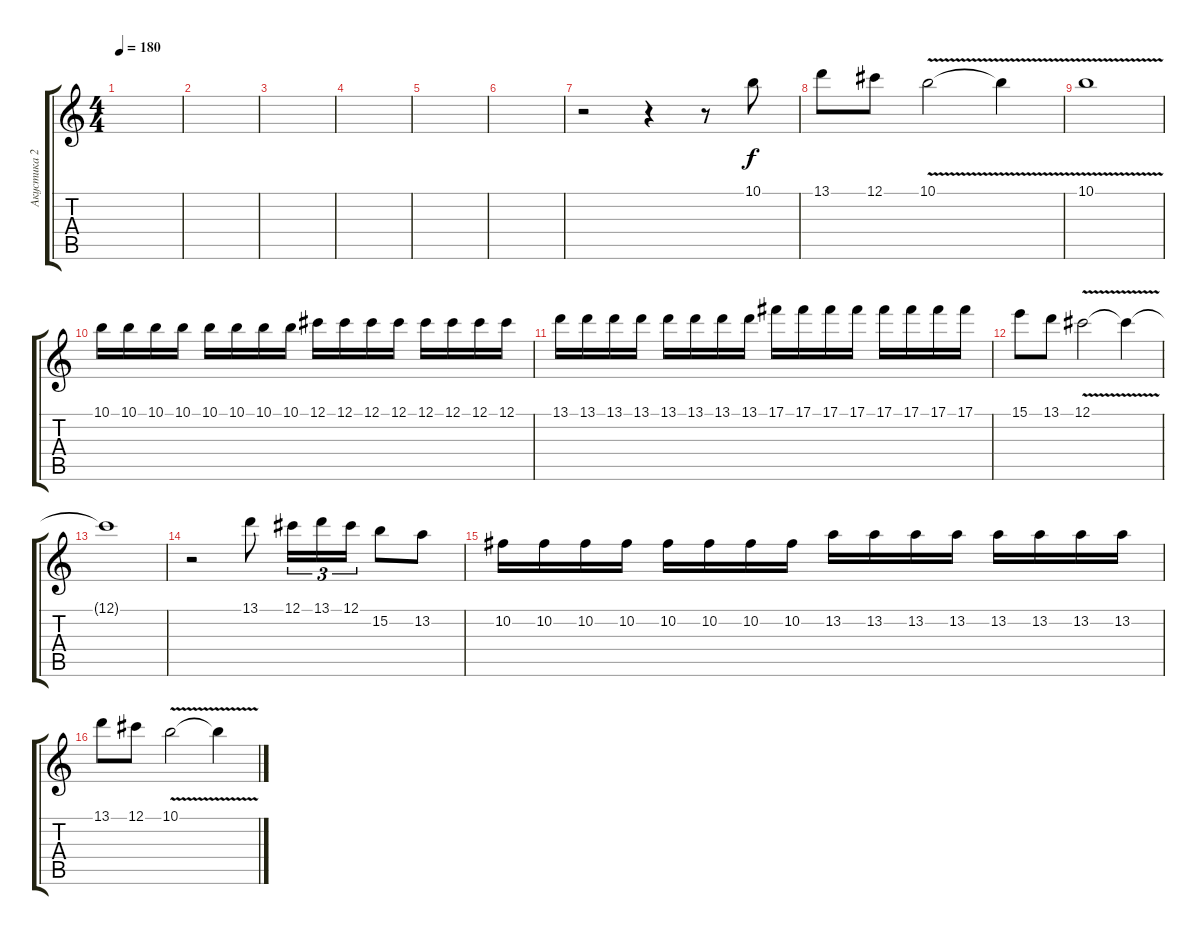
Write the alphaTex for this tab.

\track ("Акустика 2" "Акустика 2") {instrument electricguitarclean}
\staff {score tabs}
\tuning (Db4 Ab3 E3 B2 Gb2 B1) {hide}
\ts (4 4)
\tempo 180
\clef g2
\ks c
|
|
|
|
|
|
r.2 r.4 r.8 10.1.8 |
13.1.8 12.1.8 10.1{v}.2 10.1{t}.4 |
10.1{v}.1 |
10.1.16 10.1.16 10.1.16 10.1.16 10.1.16 10.1.16 10.1.16 10.1.16 12.1.16 12.1.16 12.1.16 12.1.16 12.1.16 12.1.16 12.1.16 12.1.16 |
13.1.16 13.1.16 13.1.16 13.1.16 13.1.16 13.1.16 13.1.16 13.1.16 17.1.16 17.1.16 17.1.16 17.1.16 17.1.16 17.1.16 17.1.16 17.1.16 |
15.1.8 13.1.8 12.1{v}.2 12.1{t}.4 |
12.1{t}.1 |
r.2 13.1.8 12.1.16{tu (3 2)} 13.1.16{tu (3 2)} 12.1.16{tu (3 2)} 15.2.8 13.2.8 |
10.2.16 10.2.16 10.2.16 10.2.16 10.2.16 10.2.16 10.2.16 10.2.16 13.2.16 13.2.16 13.2.16 13.2.16 13.2.16 13.2.16 13.2.16 13.2.16 |
13.1.8 12.1.8 10.1{v}.2 10.1{t}.4
